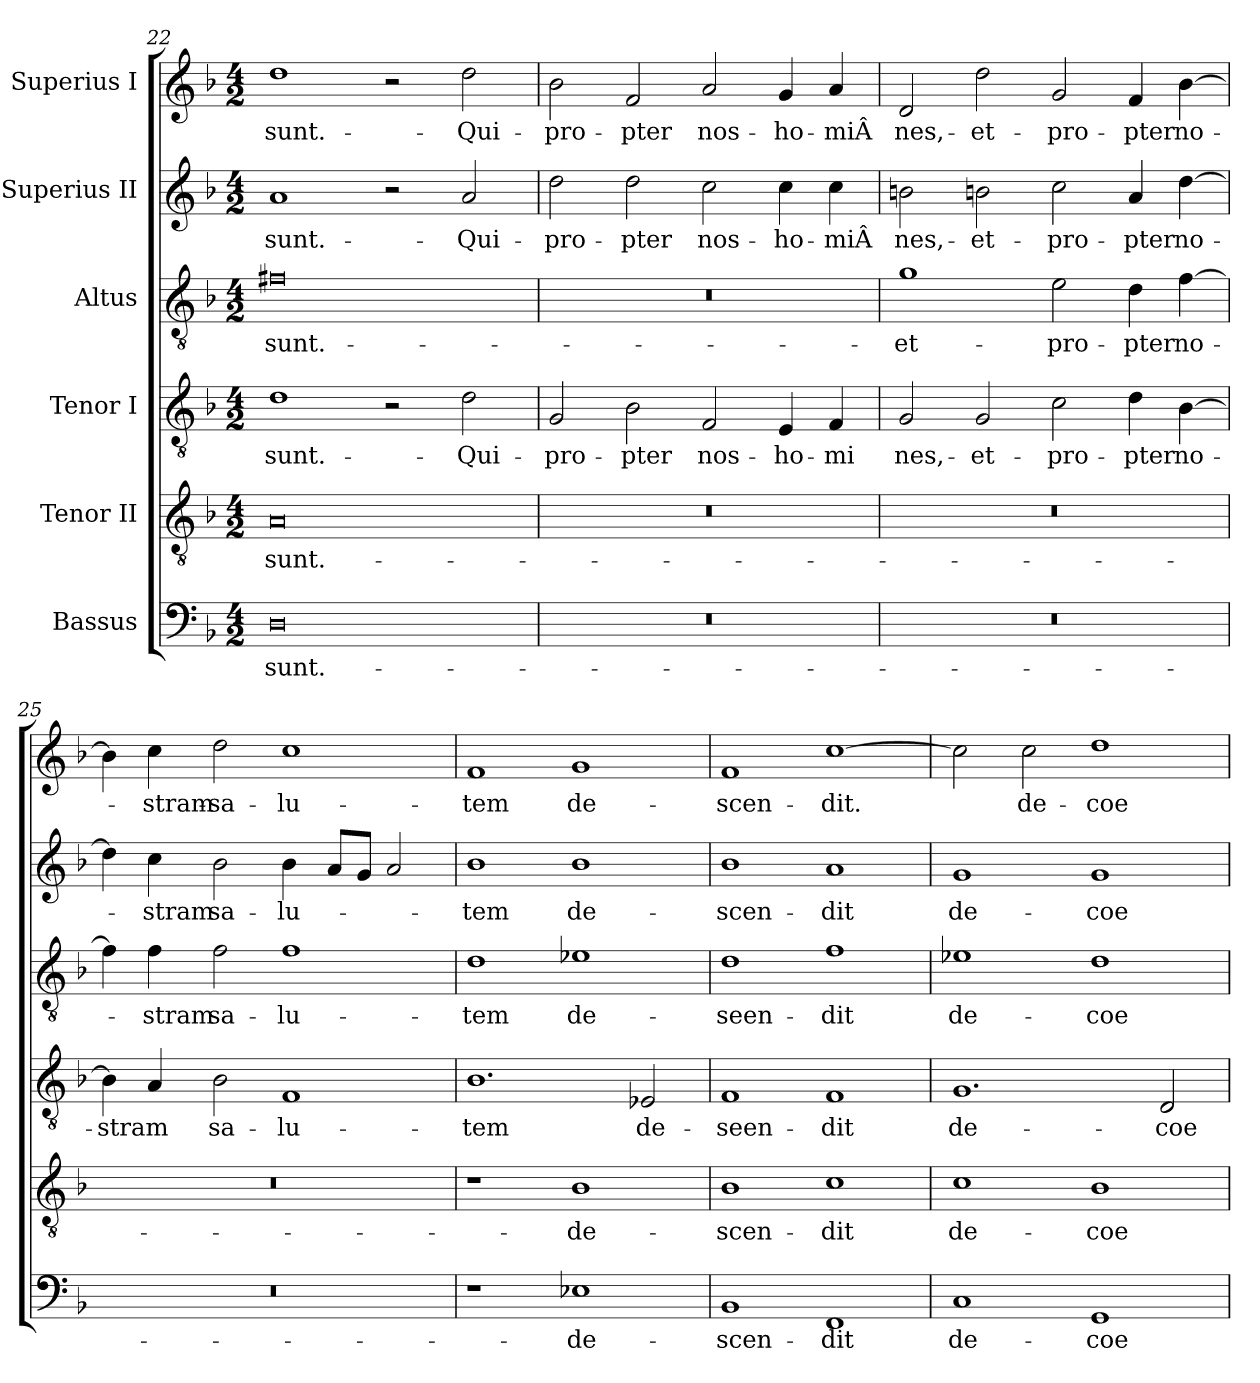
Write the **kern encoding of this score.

**kern	**text	**kern	**text	**kern	**text	**kern	**text	**kern	**text	**kern	**text
*part6	*part6	*part5	*part5	*part4	*part4	*part3	*part3	*part2	*part2	*part1	*part1
*staff6	*staff6	*staff5	*staff5	*staff4	*staff4	*staff3	*staff3	*staff2	*staff2	*staff1	*staff1
*I"Bassus	*	*I"Tenor II	*	*I"Tenor I	*	*I"Altus	*	*I"Superius II	*	*I"Superius I	*
*clefF4	*	*clefGv2	*	*clefGv2	*	*clefGv2	*	*clefG2	*	*clefG2	*
*k[b-]	*	*k[b-]	*	*k[b-]	*	*k[b-]	*	*k[b-]	*	*k[b-]	*
*M4/2	*	*M4/2	*	*M4/2	*	*M4/2	*	*M4/2	*	*M4/2	*
=22	=22	=22	=22	=22	=22	=22	=22	=22	=22	=22	=22
0D\	sunt.-	0A/	sunt.-	1d/	sunt.-	0f#X\	sunt.-	1a/	sunt.-	1dd/	sunt.-
.	.	.	.	2r	.	.	.	2r	.	2r	.
.	.	.	.	2d\	Qui-	.	.	2a/	Qui-	2dd\	Qui-
=23	=23	=23	=23	=23	=23	=23	=23	=23	=23	=23	=23
0r	.	0r	.	2G/	pro-	0r	.	2dd\	pro-	2b-\	pro-
.	.	.	.	2B-\	-pter	.	.	2dd\	-pter	2f/	-pter
.	.	.	.	2F/	nos-	.	.	2cc\	nos-	2a/	nos-
.	.	.	.	4E/	ho-	.	.	4cc\	ho-	4g/	ho-
.	.	.	.	4F/	-mi	.	.	4cc\	-miÂ­	4a/	-miÂ­
=24	=24	=24	=24	=24	=24	=24	=24	=24	=24	=24	=24
0r	.	0r	.	2G/	nes,-	1g/	et-	2bn\	nes,-	2d/	nes,-
.	.	.	.	2G/	et-	.	.	2bn\	et-	2dd\	et-
.	.	.	.	2c\	pro-	2e\	pro-	2cc\	pro-	2g/	pro-
.	.	.	.	4d\	-pter	4d\	-pter	4a/	-pter	4f/	-pter
.	.	.	.	[4B-\	no-	[4f\	no-	[4dd\	no-	[4b-\	no-
=25	=25	=25	=25	=25	=25	=25	=25	=25	=25	=25	=25
0r	.	0r	.	4B-\]	-stram	4f\]	.	4dd\]	.	4b-\]	.
.	.	.	.	4A/	.	4f\	-stram	4cc\	-stram	4cc\	-stram-
.	.	.	.	2B-\	sa-	2f\	sa-	2b-\	sa-	2dd\	-sa-
.	.	.	.	1F/	-lu-	1f/	-lu-	4b-\	-lu-	1cc/	-lu-
.	.	.	.	.	.	.	.	8a/L	.	.	.
.	.	.	.	.	.	.	.	8g/J	.	.	.
.	.	.	.	.	.	.	.	2a/	.	.	.
=26	=26	=26	=26	=26	=26	=26	=26	=26	=26	=26	=26
1r	.	1r	.	1.B-\	-tem	1d/	-tem	1b-\	-tem	1f/	-tem
1E-X/	de-	1B-\	de-	.	.	1e-X/	de-	1b-\	de-	1g/	de-
.	.	.	.	2E-X/	de-	.	.	.	.	.	.
=27	=27	=27	=27	=27	=27	=27	=27	=27	=27	=27	=27
1BB-/	-scen-	1B-\	-scen-	1F/	-seen-	1d/	-seen-	1b-\	-scen-	1f/	-scen-
1FF/	-dit	1c/	-dit	1F/	-dit	1f/	-dit	1a/	-dit	[1cc\	-dit.
=28	=28	=28	=28	=28	=28	=28	=28	=28	=28	=28	=28
1C/	de-	1c/	de-	1.G/	de-	1e-X/	de-	1g/	de-	2cc\]	.
.	.	.	.	.	.	.	.	.	.	2cc\	de-
1GG/	coe-	1B-\	coe-	.	.	1d/	coe-	1g/	coe-	1dd/	coe-
.	.	.	.	2D/	coe-	.	.	.	.	.	.
=	=	=	=	=	=	=	=	=	=	=	=
*-	*-	*-	*-	*-	*-	*-	*-	*-	*-	*-	*-
